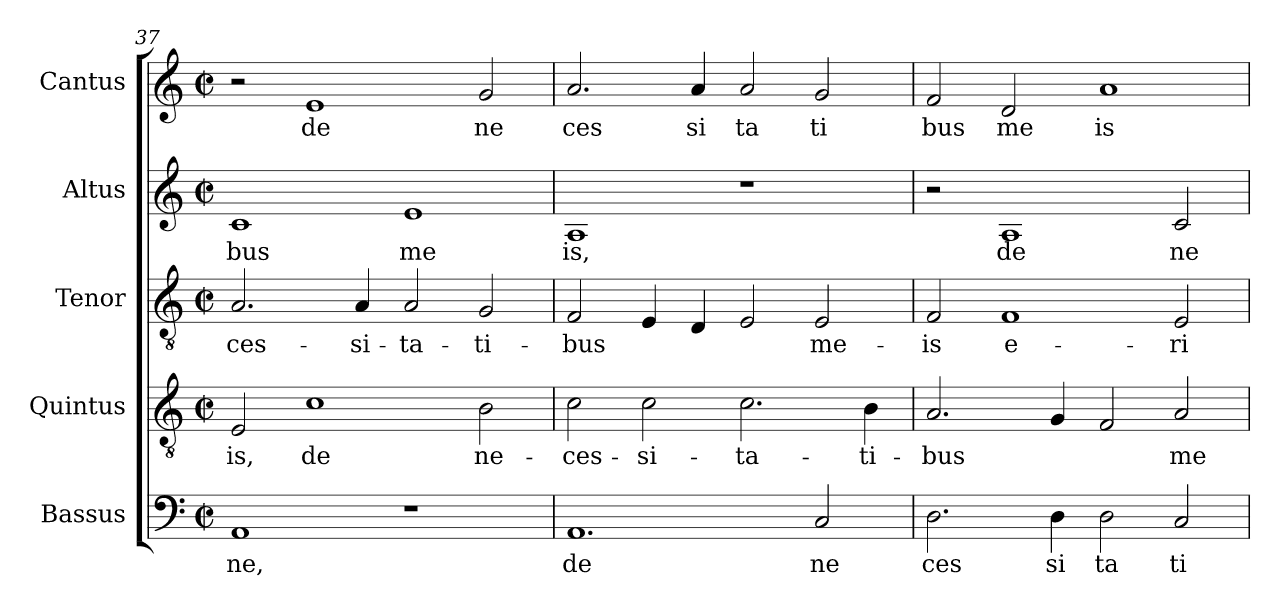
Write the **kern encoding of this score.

**kern	**text	**kern	**text	**kern	**text	**kern	**text	**kern	**text
*part5	*part5	*part4	*part4	*part3	*part3	*part2	*part2	*part1	*part1
*staff5	*staff5	*staff4	*staff4	*staff3	*staff3	*staff2	*staff2	*staff1	*staff1
*I"Bassus	*	*I"Quintus	*	*I"Tenor	*	*I"Altus	*	*I"Cantus	*
*clefF4	*	*clefGv2	*	*clefGv2	*	*clefG2	*	*clefG2	*
*M2/2	*	*M2/2	*	*M2/2	*	*M2/2	*	*M2/2	*
*met(c|)	*	*met(c|)	*	*met(c|)	*	*met(c|)	*	*met(c|)	*
=37	=37	=37	=37	=37	=37	=37	=37	=37	=37
!	!LO:LY:b:cj	!	!LO:LY:b:cj	!	!LO:LY:b:cj	!	!LO:LY:b:cj	!	!
1AA	ne,	2E/	-is,	2.A/	-ces-	1c	bus	2r	.
!	!	!	!LO:LY:b:cj	!	!	!	!	!	!LO:LY:b:cj
.	.	1c	de	.	.	.	.	1e	de
!	!	!	!	!	!LO:LY:b:cj	!	!	!	!
.	.	.	.	4A/	-si-	.	.	.	.
!	!	!	!	!	!LO:LY:b:cj	!	!LO:LY:b:cj	!	!
1r	.	.	.	2A/	-ta-	1e	me	.	.
!	!	!	!LO:LY:b:cj	!	!LO:LY:b:cj	!	!	!	!LO:LY:b:cj
.	.	2B\	ne-	2G/	-ti-	.	.	2g/	ne
=38	=38	=38	=38	=38	=38	=38	=38	=38	=38
!	!LO:LY:b:cj	!	!LO:LY:b:cj	!	!LO:LY:b	!	!LO:LY:b:cj	!	!LO:LY:b:cj
1.AA	de	2c\	-ces-	2F/	-bus	1A	is,	2.a/	ces
!	!	!	!LO:LY:b:cj	!	!	!	!	!	!
.	.	2c\	-si-	4E/	.	.	.	.	.
!	!	!	!	!	!	!	!	!	!LO:LY:b:cj
.	.	.	.	4D/	.	.	.	4a/	si
!	!	!	!LO:LY:b:cj	!	!	!	!	!	!LO:LY:b:cj
.	.	2.c\	-ta-	2E/	.	1r	.	2a/	ta
!	!LO:LY:b:cj	!	!	!	!LO:LY:b:cj	!	!	!	!LO:LY:b:cj
2C/	ne	.	.	2E/	me-	.	.	2g/	ti
!	!	!	!LO:LY:b:cj	!	!	!	!	!	!
.	.	4B\	-ti-	.	.	.	.	.	.
=39	=39	=39	=39	=39	=39	=39	=39	=39	=39
!	!LO:LY:b:cj	!	!LO:LY:b	!	!LO:LY:b:cj	!	!	!	!LO:LY:b:cj
2.D\	ces	2.A/	-bus	2F/	-is	2r	.	2f/	bus
!	!	!	!	!	!LO:LY:b:cj	!	!LO:LY:b:cj	!	!LO:LY:b:cj
.	.	.	.	1F	e-	1A	de	2d/	me
!	!LO:LY:b:cj	!	!	!	!	!	!	!	!
4D\	si	4G/	.	.	.	.	.	.	.
!	!LO:LY:b:cj	!	!	!	!	!	!	!	!LO:LY:b:cj
2D\	ta	2F/	.	.	.	.	.	1a	is
!	!LO:LY:b:cj	!	!LO:LY:b:cj	!	!LO:LY:b:cj	!	!LO:LY:b:cj	!	!
2C/	ti	2A/	me-	2E/	-ri-	2c/	ne	.	.
=	=	=	=	=	=	=	=	=	=
*-	*-	*-	*-	*-	*-	*-	*-	*-	*-
